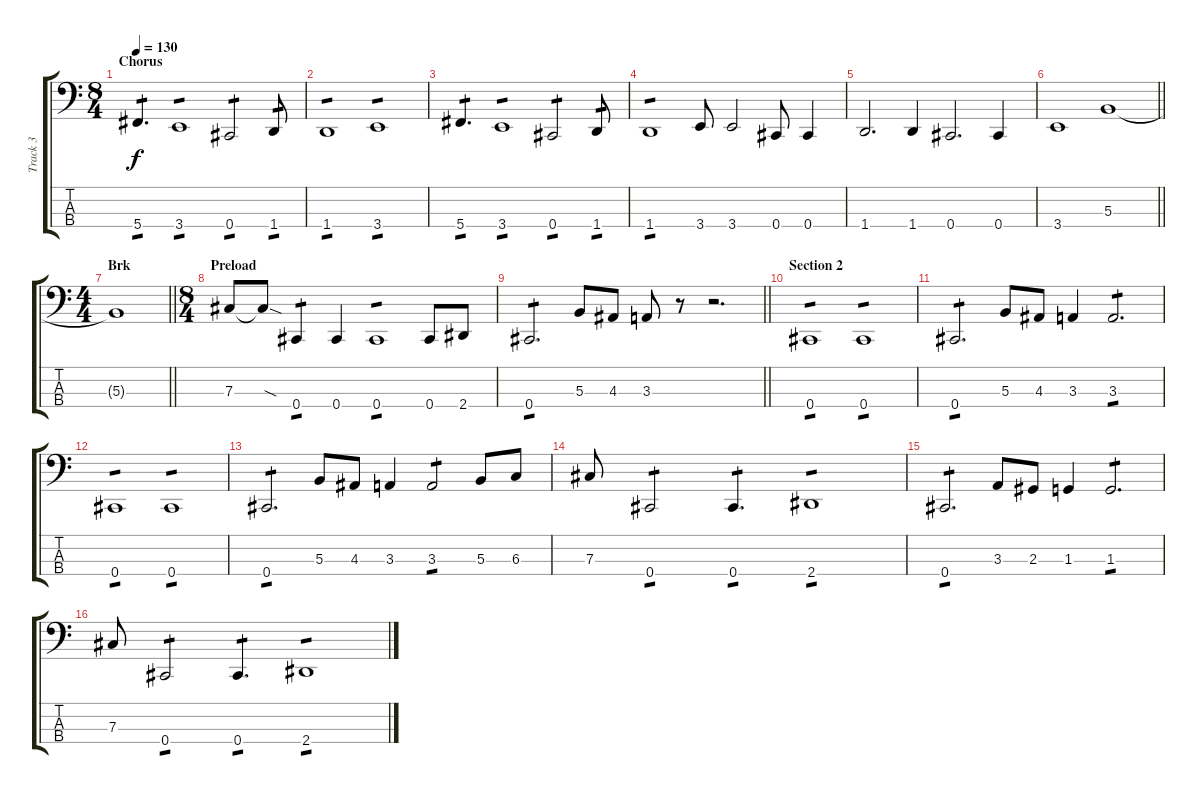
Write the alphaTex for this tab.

\track ("Track 3" "Track 3") {instrument acousticguitarnylon}
\staff {score tabs}
\tuning (E2 B1 Gb1 Db1) {hide}
\ts (8 4)
\section ("" "Chorus")
\tempo 130
\clef f4
\ks c
5.4.4{d tp 1 dy f} 3.4.1{tp 1} 0.4.2{tp 1} 1.4.8{tp 1} |
1.4.1{tp 1} 3.4.1{tp 1} |
5.4.4{d tp 1} 3.4.1{tp 1} 0.4.2{tp 1} 1.4.8{tp 1} |
1.4.1{tp 1} 3.4.8 3.4.2 0.4.8 0.4.4 |
1.4.2{d} 1.4.4 0.4.2{d} 0.4.4 |
\barLineRight lightlight
3.4.1 5.3.1 |
\ts (4 4)
\section ("" "Brk")
\barLineRight lightlight
5.3{t}.1 |
\ts (8 4)
\section ("" "Preload")
7.3.8 7.3{sod t}.8 0.4.4{tp 1} 0.4.4 0.4.1{tp 1} 0.4.8 2.4.8 |
\barLineRight lightlight
0.4.2{d tp 1} 5.3.8 4.3.8 3.3.8 r.8 r.2{d} |
\section ("" "Section 2")
0.4.1{tp 1} 0.4.1{tp 1} |
0.4.2{d tp 1} 5.3.8 4.3.8 3.3.4 3.3.2{d tp 1} |
0.4.1{tp 1} 0.4.1{tp 1} |
0.4.2{d tp 1} 5.3.8 4.3.8 3.3.4 3.3.2{tp 1} 5.3.8 6.3.8 |
7.3.8 0.4.2{tp 1} 0.4.4{d tp 1} 2.4.1{tp 1} |
0.4.2{d tp 1} 3.3.8 2.3.8 1.3.4 1.3.2{d tp 1} |
7.3.8 0.4.2{tp 1} 0.4.4{d tp 1} 2.4.1{tp 1}
